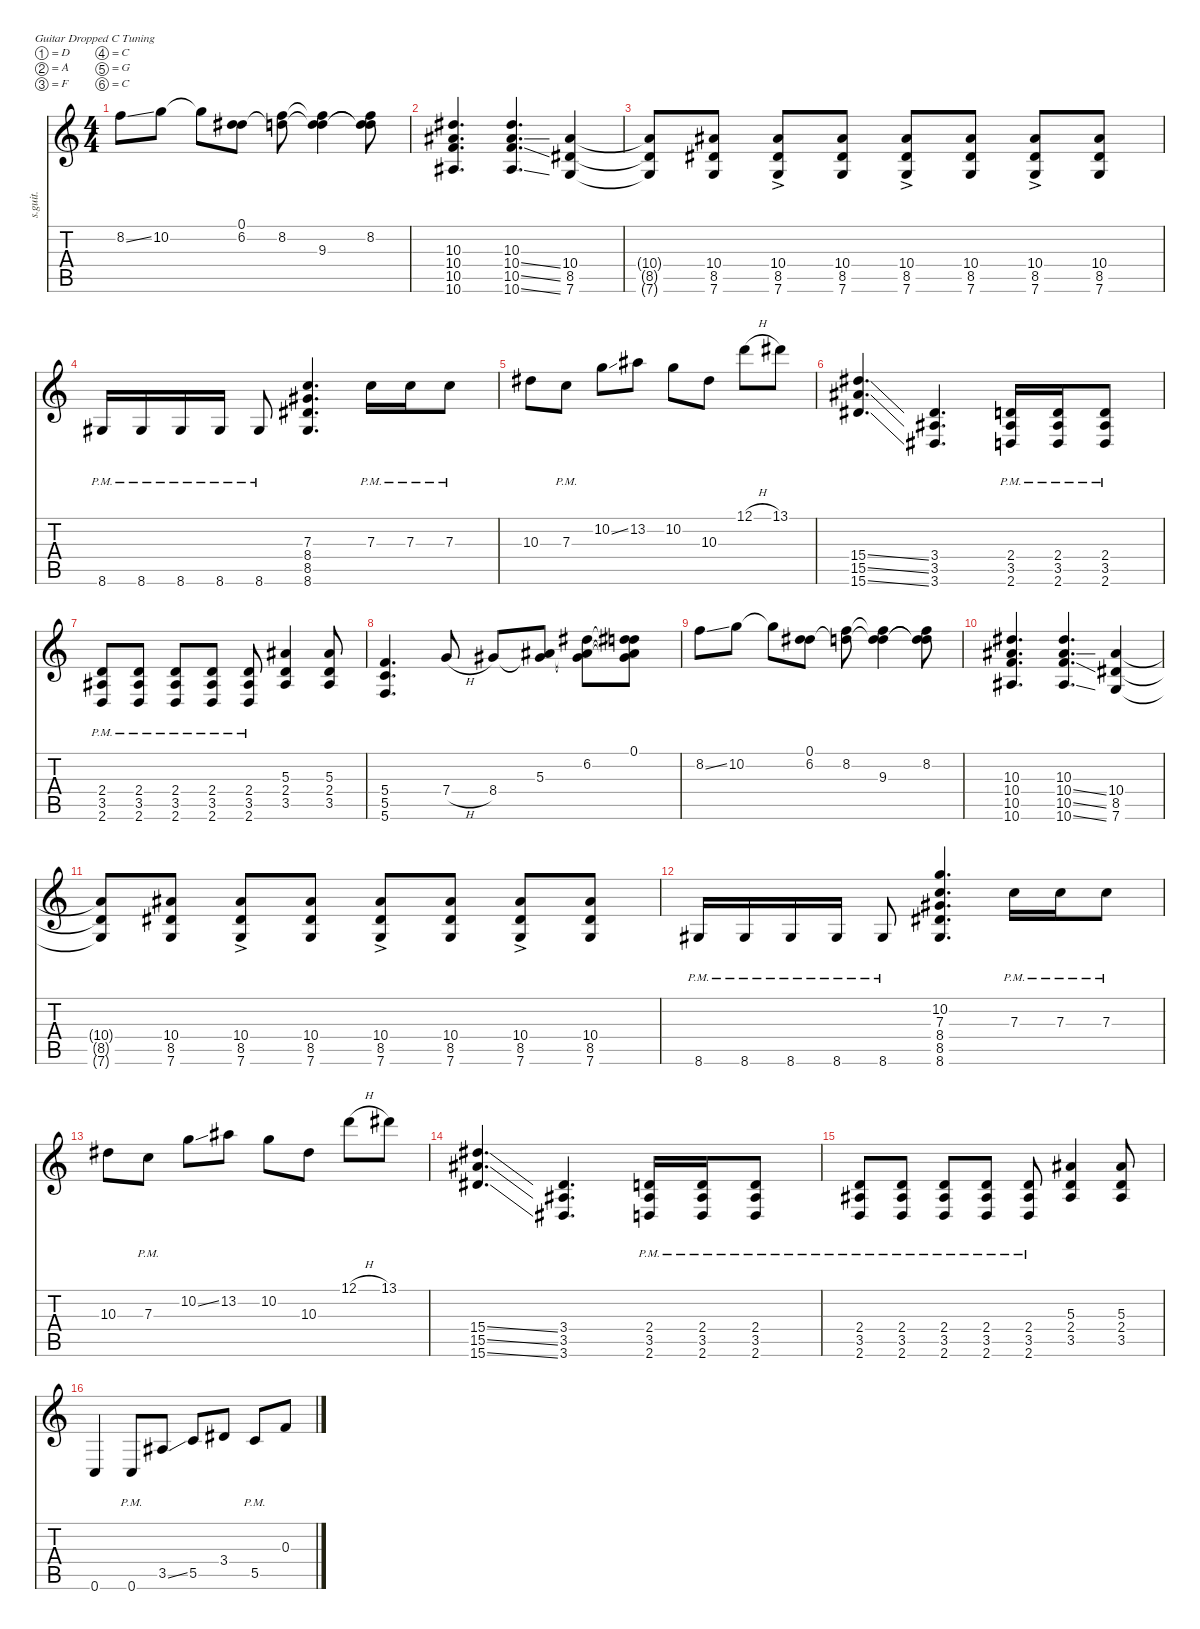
\defaultSystemsLayout 4
\hideDynamics
\bracketExtendMode nobrackets
\track ("Guitar1" "s.guit.") {instrument distortionguitar}
\staff {score tabs}
\tuning (D4 A3 F3 C3 G2 C2)
\ts (4 4)
\tempo (212 hide)
\clef g2
\ks c
8.2{ss}.8{lyrics (0 "") lyrics (1 "") lyrics (2 "") lyrics (3 "") lyrics (4 "") dy f} 10.2.8{lyrics (0 "") lyrics (1 "") lyrics (2 "") lyrics (3 "") lyrics (4 "")} 10.2{t}.8{lyrics (0 "") lyrics (1 "") lyrics (2 "") lyrics (3 "") lyrics (4 "")} (0.1 6.2{acc #}).8{lyrics (0 "") lyrics (1 "") lyrics (2 "") lyrics (3 "") lyrics (4 "")} (0.1{t} 8.2).8{lyrics (0 "") lyrics (1 "") lyrics (2 "") lyrics (3 "") lyrics (4 "")} (0.1{t} 8.2{t} 9.3).4{lyrics (0 "") lyrics (1 "") lyrics (2 "") lyrics (3 "") lyrics (4 "")} (0.1{t} 8.2 9.3{t}).8{lyrics (0 "") lyrics (1 "") lyrics (2 "") lyrics (3 "") lyrics (4 "")} |
(10.3{acc #} 10.4{acc #} 10.5 10.6{acc #}).4{d lyrics (0 "") lyrics (1 "") lyrics (2 "") lyrics (3 "") lyrics (4 "")} (10.3{acc #} 10.4{ss acc #} 10.5{ss} 10.6{ss acc #}).4{d lyrics (0 "") lyrics (1 "") lyrics (2 "") lyrics (3 "") lyrics (4 "")} (10.4{acc #} 8.5{acc #} 7.6).4{lyrics (0 "") lyrics (1 "") lyrics (2 "") lyrics (3 "") lyrics (4 "")} |
(10.4{t acc #} 8.5{t acc #} 7.6{t}).8{lyrics (0 "") lyrics (1 "") lyrics (2 "") lyrics (3 "") lyrics (4 "")} (10.4{acc #} 8.5{acc #} 7.6).8{lyrics (0 "") lyrics (1 "") lyrics (2 "") lyrics (3 "") lyrics (4 "")} (10.4{ac acc #} 8.5{acc #} 7.6).8{lyrics (0 "") lyrics (1 "") lyrics (2 "") lyrics (3 "") lyrics (4 "")} (10.4{acc #} 8.5{acc #} 7.6).8{lyrics (0 "") lyrics (1 "") lyrics (2 "") lyrics (3 "") lyrics (4 "")} (10.4{ac acc #} 8.5{acc #} 7.6).8{lyrics (0 "") lyrics (1 "") lyrics (2 "") lyrics (3 "") lyrics (4 "")} (10.4{acc #} 8.5{acc #} 7.6).8{lyrics (0 "") lyrics (1 "") lyrics (2 "") lyrics (3 "") lyrics (4 "")} (10.4{ac acc #} 8.5{acc #} 7.6).8{lyrics (0 "") lyrics (1 "") lyrics (2 "") lyrics (3 "") lyrics (4 "")} (10.4{acc #} 8.5{acc #} 7.6).8{lyrics (0 "") lyrics (1 "") lyrics (2 "") lyrics (3 "") lyrics (4 "")} |
8.6{pm acc #}.16{lyrics (0 "") lyrics (1 "") lyrics (2 "") lyrics (3 "") lyrics (4 "")} 8.6{pm acc #}.16{lyrics (0 "") lyrics (1 "") lyrics (2 "") lyrics (3 "") lyrics (4 "")} 8.6{pm acc #}.16{lyrics (0 "") lyrics (1 "") lyrics (2 "") lyrics (3 "") lyrics (4 "")} 8.6{pm acc #}.16{lyrics (0 "") lyrics (1 "") lyrics (2 "") lyrics (3 "") lyrics (4 "")} 8.6{pm acc #}.8{lyrics (0 "") lyrics (1 "") lyrics (2 "") lyrics (3 "") lyrics (4 "")} (7.3 8.4{acc #} 8.5{acc #} 8.6{acc #}).4{d lyrics (0 "") lyrics (1 "") lyrics (2 "") lyrics (3 "") lyrics (4 "")} 7.3{pm}.16{lyrics (0 "") lyrics (1 "") lyrics (2 "") lyrics (3 "") lyrics (4 "")} 7.3{pm}.16{lyrics (0 "") lyrics (1 "") lyrics (2 "") lyrics (3 "") lyrics (4 "")} 7.3{pm}.8{lyrics (0 "") lyrics (1 "") lyrics (2 "") lyrics (3 "") lyrics (4 "")} |
10.3{acc #}.8{lyrics (0 "") lyrics (1 "") lyrics (2 "") lyrics (3 "") lyrics (4 "")} 7.3{pm}.8{lyrics (0 "") lyrics (1 "") lyrics (2 "") lyrics (3 "") lyrics (4 "")} 10.2{ss}.8{lyrics (0 "") lyrics (1 "") lyrics (2 "") lyrics (3 "") lyrics (4 "")} 13.2{acc #}.8{lyrics (0 "") lyrics (1 "") lyrics (2 "") lyrics (3 "") lyrics (4 "")} 10.2.8{lyrics (0 "") lyrics (1 "") lyrics (2 "") lyrics (3 "") lyrics (4 "")} 10.3{acc #}.8{lyrics (0 "") lyrics (1 "") lyrics (2 "") lyrics (3 "") lyrics (4 "")} 12.1{h}.8{lyrics (0 "") lyrics (1 "") lyrics (2 "") lyrics (3 "") lyrics (4 "")} 13.1{acc #}.8{lyrics (0 "") lyrics (1 "") lyrics (2 "") lyrics (3 "") lyrics (4 "")} |
(15.4{ss acc #} 15.5{ss acc #} 15.6{ss acc #}).4{d lyrics (0 "") lyrics (1 "") lyrics (2 "") lyrics (3 "") lyrics (4 "")} (3.4{acc #} 3.5{acc #} 3.6{acc #}).4{d lyrics (0 "") lyrics (1 "") lyrics (2 "") lyrics (3 "") lyrics (4 "")} (2.4{pm} 3.5{pm acc #} 2.6{pm}).16{lyrics (0 "") lyrics (1 "") lyrics (2 "") lyrics (3 "") lyrics (4 "")} (2.4{pm} 3.5{pm acc #} 2.6{pm}).16{lyrics (0 "") lyrics (1 "") lyrics (2 "") lyrics (3 "") lyrics (4 "")} (2.4{pm} 3.5{pm acc #} 2.6{pm}).8{lyrics (0 "") lyrics (1 "") lyrics (2 "") lyrics (3 "") lyrics (4 "")} |
(2.4{pm} 3.5{pm acc #} 2.6{pm}).8{lyrics (0 "") lyrics (1 "") lyrics (2 "") lyrics (3 "") lyrics (4 "")} (2.4{pm} 3.5{pm acc #} 2.6{pm}).8{lyrics (0 "") lyrics (1 "") lyrics (2 "") lyrics (3 "") lyrics (4 "")} (2.4{pm} 3.5{pm acc #} 2.6{pm}).8{lyrics (0 "") lyrics (1 "") lyrics (2 "") lyrics (3 "") lyrics (4 "")} (2.4{pm} 3.5{pm acc #} 2.6{pm}).8{lyrics (0 "") lyrics (1 "") lyrics (2 "") lyrics (3 "") lyrics (4 "")} (2.4{pm} 3.5{pm acc #} 2.6{pm}).8{lyrics (0 "") lyrics (1 "") lyrics (2 "") lyrics (3 "") lyrics (4 "")} (5.3{acc #} 2.4 3.5{acc #}).4{lyrics (0 "") lyrics (1 "") lyrics (2 "") lyrics (3 "") lyrics (4 "")} (5.3{acc #} 2.4 3.5{acc #}).8{lyrics (0 "") lyrics (1 "") lyrics (2 "") lyrics (3 "") lyrics (4 "")} |
(5.4 5.5 5.6).4{d lyrics (0 "") lyrics (1 "") lyrics (2 "") lyrics (3 "") lyrics (4 "")} 7.4{h}.8{lyrics (0 "") lyrics (1 "") lyrics (2 "") lyrics (3 "") lyrics (4 "")} 8.4{acc #}.8{lyrics (0 "") lyrics (1 "") lyrics (2 "") lyrics (3 "") lyrics (4 "")} (5.3{acc #} 8.4{t acc #}).8{lyrics (0 "") lyrics (1 "") lyrics (2 "") lyrics (3 "") lyrics (4 "")} (6.2{acc #} 5.3{t acc #} 8.4{t acc #}).8{lyrics (0 "") lyrics (1 "") lyrics (2 "") lyrics (3 "") lyrics (4 "")} (0.1 6.2{t acc #} 5.3{t acc #} 8.4{t acc #}).8{lyrics (0 "") lyrics (1 "") lyrics (2 "") lyrics (3 "") lyrics (4 "")} |
8.2{ss}.8{lyrics (0 "") lyrics (1 "") lyrics (2 "") lyrics (3 "") lyrics (4 "")} 10.2.8{lyrics (0 "") lyrics (1 "") lyrics (2 "") lyrics (3 "") lyrics (4 "")} 10.2{t}.8{lyrics (0 "") lyrics (1 "") lyrics (2 "") lyrics (3 "") lyrics (4 "")} (0.1 6.2{acc #}).8{lyrics (0 "") lyrics (1 "") lyrics (2 "") lyrics (3 "") lyrics (4 "")} (0.1{t} 8.2).8{lyrics (0 "") lyrics (1 "") lyrics (2 "") lyrics (3 "") lyrics (4 "")} (0.1{t} 8.2{t} 9.3).4{lyrics (0 "") lyrics (1 "") lyrics (2 "") lyrics (3 "") lyrics (4 "")} (0.1{t} 8.2 9.3{t}).8{lyrics (0 "") lyrics (1 "") lyrics (2 "") lyrics (3 "") lyrics (4 "")} |
(10.3{acc #} 10.4{acc #} 10.5 10.6{acc #}).4{d lyrics (0 "") lyrics (1 "") lyrics (2 "") lyrics (3 "") lyrics (4 "")} (10.3{acc #} 10.4{ss acc #} 10.5{ss} 10.6{ss acc #}).4{d lyrics (0 "") lyrics (1 "") lyrics (2 "") lyrics (3 "") lyrics (4 "")} (10.4{acc #} 8.5{acc #} 7.6).4{lyrics (0 "") lyrics (1 "") lyrics (2 "") lyrics (3 "") lyrics (4 "")} |
(10.4{t acc #} 8.5{t acc #} 7.6{t}).8{lyrics (0 "") lyrics (1 "") lyrics (2 "") lyrics (3 "") lyrics (4 "")} (10.4{acc #} 8.5{acc #} 7.6).8{lyrics (0 "") lyrics (1 "") lyrics (2 "") lyrics (3 "") lyrics (4 "")} (10.4{ac acc #} 8.5{acc #} 7.6).8{lyrics (0 "") lyrics (1 "") lyrics (2 "") lyrics (3 "") lyrics (4 "")} (10.4{acc #} 8.5{acc #} 7.6).8{lyrics (0 "") lyrics (1 "") lyrics (2 "") lyrics (3 "") lyrics (4 "")} (10.4{ac acc #} 8.5{acc #} 7.6).8{lyrics (0 "") lyrics (1 "") lyrics (2 "") lyrics (3 "") lyrics (4 "")} (10.4{acc #} 8.5{acc #} 7.6).8{lyrics (0 "") lyrics (1 "") lyrics (2 "") lyrics (3 "") lyrics (4 "")} (10.4{ac acc #} 8.5{acc #} 7.6).8{lyrics (0 "") lyrics (1 "") lyrics (2 "") lyrics (3 "") lyrics (4 "")} (10.4{acc #} 8.5{acc #} 7.6).8{lyrics (0 "") lyrics (1 "") lyrics (2 "") lyrics (3 "") lyrics (4 "")} |
8.6{pm acc #}.16{lyrics (0 "") lyrics (1 "") lyrics (2 "") lyrics (3 "") lyrics (4 "")} 8.6{pm acc #}.16{lyrics (0 "") lyrics (1 "") lyrics (2 "") lyrics (3 "") lyrics (4 "")} 8.6{pm acc #}.16{lyrics (0 "") lyrics (1 "") lyrics (2 "") lyrics (3 "") lyrics (4 "")} 8.6{pm acc #}.16{lyrics (0 "") lyrics (1 "") lyrics (2 "") lyrics (3 "") lyrics (4 "")} 8.6{pm acc #}.8{lyrics (0 "") lyrics (1 "") lyrics (2 "") lyrics (3 "") lyrics (4 "")} (10.2 7.3 8.4{acc #} 8.5{acc #} 8.6{acc #}).4{d lyrics (0 "") lyrics (1 "") lyrics (2 "") lyrics (3 "") lyrics (4 "")} 7.3{pm}.16{lyrics (0 "") lyrics (1 "") lyrics (2 "") lyrics (3 "") lyrics (4 "")} 7.3{pm}.16{lyrics (0 "") lyrics (1 "") lyrics (2 "") lyrics (3 "") lyrics (4 "")} 7.3{pm}.8{lyrics (0 "") lyrics (1 "") lyrics (2 "") lyrics (3 "") lyrics (4 "")} |
10.3{acc #}.8{lyrics (0 "") lyrics (1 "") lyrics (2 "") lyrics (3 "") lyrics (4 "")} 7.3{pm}.8{lyrics (0 "") lyrics (1 "") lyrics (2 "") lyrics (3 "") lyrics (4 "")} 10.2{ss}.8{lyrics (0 "") lyrics (1 "") lyrics (2 "") lyrics (3 "") lyrics (4 "")} 13.2{acc #}.8{lyrics (0 "") lyrics (1 "") lyrics (2 "") lyrics (3 "") lyrics (4 "")} 10.2.8{lyrics (0 "") lyrics (1 "") lyrics (2 "") lyrics (3 "") lyrics (4 "")} 10.3{acc #}.8{lyrics (0 "") lyrics (1 "") lyrics (2 "") lyrics (3 "") lyrics (4 "")} 12.1{h}.8{lyrics (0 "") lyrics (1 "") lyrics (2 "") lyrics (3 "") lyrics (4 "")} 13.1{acc #}.8{lyrics (0 "") lyrics (1 "") lyrics (2 "") lyrics (3 "") lyrics (4 "")} |
(15.4{ss acc #} 15.5{ss acc #} 15.6{ss acc #}).4{d lyrics (0 "") lyrics (1 "") lyrics (2 "") lyrics (3 "") lyrics (4 "")} (3.4{acc #} 3.5{acc #} 3.6{acc #}).4{d lyrics (0 "") lyrics (1 "") lyrics (2 "") lyrics (3 "") lyrics (4 "")} (2.4{pm} 3.5{pm acc #} 2.6{pm}).16{lyrics (0 "") lyrics (1 "") lyrics (2 "") lyrics (3 "") lyrics (4 "")} (2.4{pm} 3.5{pm acc #} 2.6{pm}).16{lyrics (0 "") lyrics (1 "") lyrics (2 "") lyrics (3 "") lyrics (4 "")} (2.4{pm} 3.5{pm acc #} 2.6{pm}).8{lyrics (0 "") lyrics (1 "") lyrics (2 "") lyrics (3 "") lyrics (4 "")} |
(2.4{pm} 3.5{pm acc #} 2.6{pm}).8{lyrics (0 "") lyrics (1 "") lyrics (2 "") lyrics (3 "") lyrics (4 "")} (2.4{pm} 3.5{pm acc #} 2.6{pm}).8{lyrics (0 "") lyrics (1 "") lyrics (2 "") lyrics (3 "") lyrics (4 "")} (2.4{pm} 3.5{pm acc #} 2.6{pm}).8{lyrics (0 "") lyrics (1 "") lyrics (2 "") lyrics (3 "") lyrics (4 "")} (2.4{pm} 3.5{pm acc #} 2.6{pm}).8{lyrics (0 "") lyrics (1 "") lyrics (2 "") lyrics (3 "") lyrics (4 "")} (2.4{pm} 3.5{pm acc #} 2.6{pm}).8{lyrics (0 "") lyrics (1 "") lyrics (2 "") lyrics (3 "") lyrics (4 "")} (5.3{acc #} 2.4 3.5{acc #}).4{lyrics (0 "") lyrics (1 "") lyrics (2 "") lyrics (3 "") lyrics (4 "")} (5.3{acc #} 2.4 3.5{acc #}).8{lyrics (0 "") lyrics (1 "") lyrics (2 "") lyrics (3 "") lyrics (4 "")} |
0.6.4{lyrics (0 "") lyrics (1 "") lyrics (2 "") lyrics (3 "") lyrics (4 "")} 0.6{pm}.8{lyrics (0 "") lyrics (1 "") lyrics (2 "") lyrics (3 "") lyrics (4 "")} 3.5{ss acc #}.8{lyrics (0 "") lyrics (1 "") lyrics (2 "") lyrics (3 "") lyrics (4 "")} 5.5.8{lyrics (0 "") lyrics (1 "") lyrics (2 "") lyrics (3 "") lyrics (4 "")} 3.4{acc #}.8{lyrics (0 "") lyrics (1 "") lyrics (2 "") lyrics (3 "") lyrics (4 "")} 5.5{pm}.8{lyrics (0 "") lyrics (1 "") lyrics (2 "") lyrics (3 "") lyrics (4 "")} 0.3.8{lyrics (0 "") lyrics (1 "") lyrics (2 "") lyrics (3 "") lyrics (4 "")}
